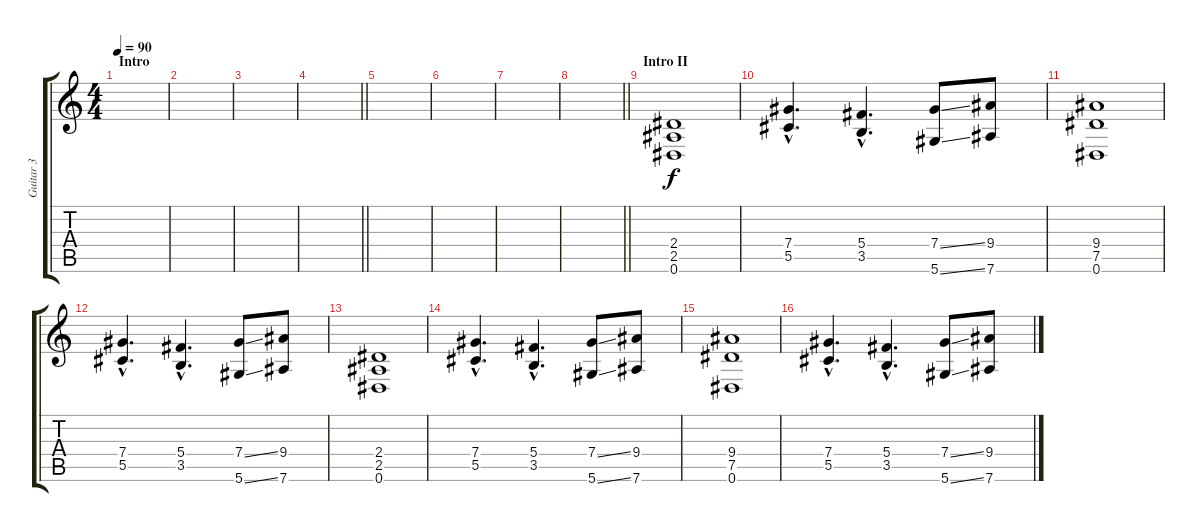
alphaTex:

\track ("Guitar 3" "Guitar 3") {instrument distortionguitar}
\staff {score tabs}
\tuning (Eb4 Bb3 Gb3 Db3 Ab2 Eb2) {hide}
\ts (4 4)
\section ("" "Intro")
\tempo 90
\clef g2
\ks c
|
|
|
\barLineRight lightlight
|
|
|
|
\barLineRight lightlight
|
\section ("" "Intro II")
(2.4 2.5 0.6).1 |
(7.4{hac} 5.5{hac}).4{d} (5.4{hac} 3.5{hac}).4{d} (7.4{ss} 5.6{ss}).8 (9.4 7.6).8 |
(9.4 7.5 0.6).1 |
(7.4{hac} 5.5{hac}).4{d} (5.4{hac} 3.5{hac}).4{d} (7.4{ss} 5.6{ss}).8 (9.4 7.6).8 |
(2.4 2.5 0.6).1 |
(7.4{hac} 5.5{hac}).4{d} (5.4{hac} 3.5{hac}).4{d} (7.4{ss} 5.6{ss}).8 (9.4 7.6).8 |
(9.4 7.5 0.6).1 |
(7.4{hac} 5.5{hac}).4{d} (5.4{hac} 3.5{hac}).4{d} (7.4{ss} 5.6{ss}).8 (9.4 7.6).8
